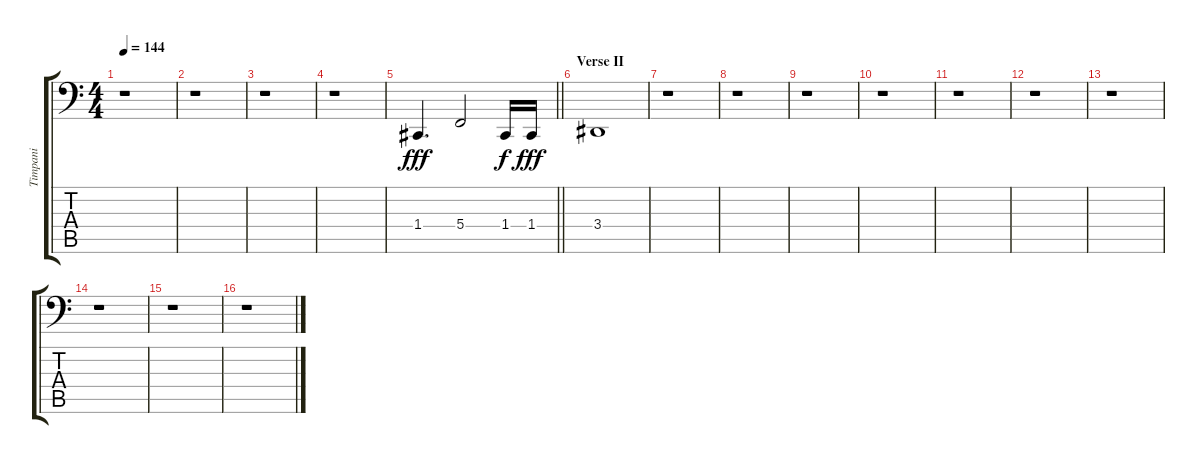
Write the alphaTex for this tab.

\track ("Timpani" "Timpani") {instrument timpani}
\staff {score tabs}
\tuning (D3 A2 F2 C2 G1 D1) {hide}
\ts (4 4)
\tempo 144
\clef f4
\ks c
r.1{dy fff} |
r.1 |
r.1 |
r.1 |
\barLineRight lightlight
1.4.4{d} 5.4.2 1.4.16{dy f} 1.4.16{dy fff} |
\section ("" "Verse II")
3.4.1 |
r.1 |
r.1 |
r.1 |
r.1 |
r.1 |
r.1 |
r.1 |
r.1 |
r.1 |
r.1
